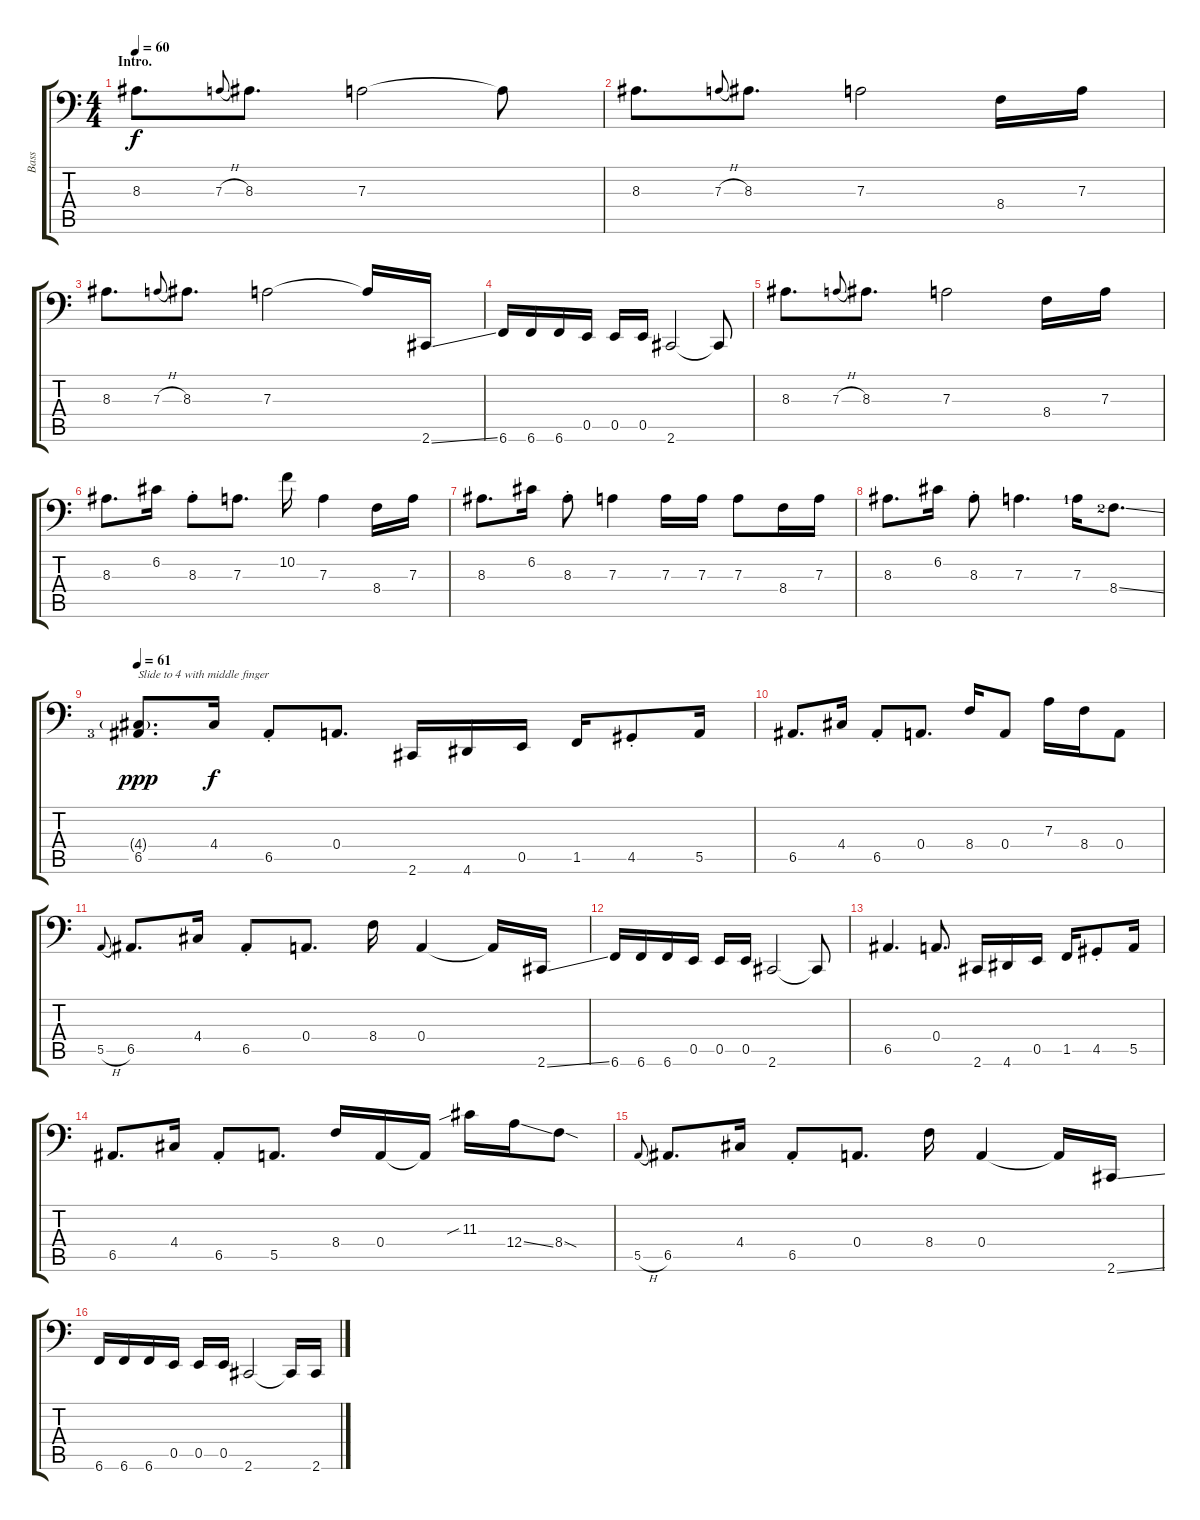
\track ("Bass" "Bass") {instrument electricbassfinger}
\staff {score tabs}
\tuning (C3 G2 D2 A1 E1 B0) {hide}
\ts (4 4)
\section ("" "Intro.")
\tempo 60
\clef f4
\ks c
8.3.8{d dy f instrument electricbassfinger} 7.3{h}.8{gr onbeat} 8.3.8{d} 7.3.2 7.3{t}.8 |
8.3.8{d} 7.3{h}.8{gr onbeat} 8.3.8{d} 7.3.2 8.4.16 7.3.16 |
8.3.8{d} 7.3{h}.8{gr onbeat} 8.3.8{d} 7.3.2 7.3{t}.16 2.6{ss}.16 |
6.6.16 6.6.16 6.6.16 0.5.16 0.5.16 0.5.16 2.6.2 2.6{t}.8 |
8.3.8{d} 7.3{h}.8{gr onbeat} 8.3.8{d} 7.3.2 8.4.16 7.3.16 |
8.3.8{d} 6.2.16 8.3{st}.8 7.3.8{d} 10.2.16 7.3.4 8.4.16 7.3.16 |
8.3.8{d} 6.2.16 8.3{st}.8 7.3.4 7.3.16 7.3.16 7.3.8 8.4.16 7.3.16 |
8.3.8{d} 6.2.16 8.3{st}.8 7.3.4{d} 7.3{lf 2}.16 8.4{ss lf 3}.8{d} |
\tempo 61
(4.4{g} 6.5{lf 4}).8{d txt "Slide to 4 with middle finger" dy ppp} 4.4.16{dy f} 6.5{st}.8 0.4.8{d} 2.6.16 4.6.16 0.5.16 1.5.16 4.5{st}.8 5.5.16 |
6.5.8{d} 4.4.16 6.5{st}.8 0.4.8{d} 8.4.16 0.4.8 7.3.16 8.4.16 0.4.8 |
5.5{h}.8{gr onbeat} 6.5.8{d} 4.4.16 6.5{st}.8 0.4.8{d} 8.4.16 0.4.4 0.4{t}.16 2.6{ss}.16 |
6.6.16 6.6.16 6.6.16 0.5.16 0.5.16 0.5.16 2.6.2 2.6{t}.8 |
6.5.4{d} 0.4.8{d} 2.6.16 4.6.16 0.5.16 1.5.16 4.5{st}.8 5.5.16 |
6.5.8{d} 4.4.16 6.5{st}.8 5.5.8{d} 8.4.16 0.4.16 0.4{t}.16 11.3{sib}.16 12.4{ss}.16 8.4{sod}.8 |
5.5{h}.8{gr onbeat} 6.5.8{d} 4.4.16 6.5{st}.8 0.4.8{d} 8.4.16 0.4.4 0.4{t}.16 2.6{ss}.16 |
6.6.16 6.6.16 6.6.16 0.5.16 0.5.16 0.5.16 2.6.2 2.6{t}.16 2.6{ss}.16
